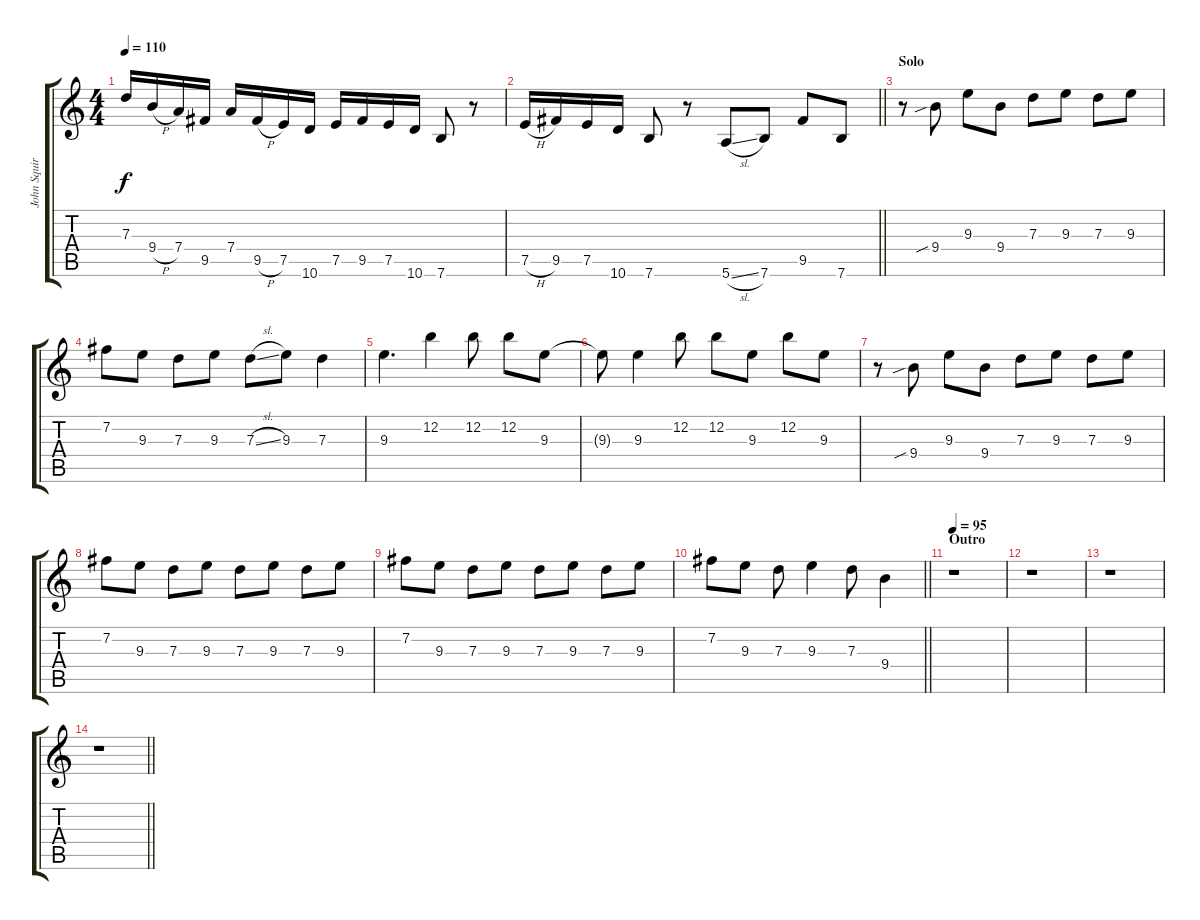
\track ("John Squire Lead" "John Squir") {instrument electricguitarjazz}
\staff {score tabs}
\tuning (E4 B3 G3 D3 A2 E2) {hide}
\ts (4 4)
\tempo 110
\clef g2
\ks c
7.3.16{dy f} 9.4{h}.16 7.4.16 9.5.16 7.4.16 9.5{h}.16 7.5.16 10.6.16 7.5.16 9.5.16 7.5.16 10.6.16 7.6.8 r.8 |
\barLineRight lightlight
7.5{h}.16 9.5.16 7.5.16 10.6.16 7.6.8 r.8 5.6{sl}.8 7.6.8 9.5.8 7.6.8 |
\section ("" "Solo")
r.8 9.4{sib}.8 9.3.8 9.4.8 7.3.8 9.3.8 7.3.8 9.3.8 |
7.2.8 9.3.8 7.3.8 9.3.8 7.3{sl}.8 9.3.8 7.3.4 |
9.3.4{d} 12.2.4 12.2.8 12.2.8 9.3.8 |
9.3{t}.8 9.3.4 12.2.8 12.2.8 9.3.8 12.2.8 9.3.8 |
r.8 9.4{sib}.8 9.3.8 9.4.8 7.3.8 9.3.8 7.3.8 9.3.8 |
7.2.8 9.3.8 7.3.8 9.3.8 7.3.8 9.3.8 7.3.8 9.3.8 |
7.2.8 9.3.8 7.3.8 9.3.8 7.3.8 9.3.8 7.3.8 9.3.8 |
\barLineRight lightlight
7.2.8 9.3.8 7.3.8 9.3.4 7.3.8 9.4.4 |
\section ("" "Outro")
\tempo 95
r.1 |
r.1 |
r.1 |
\barLineRight lightlight
r.1
